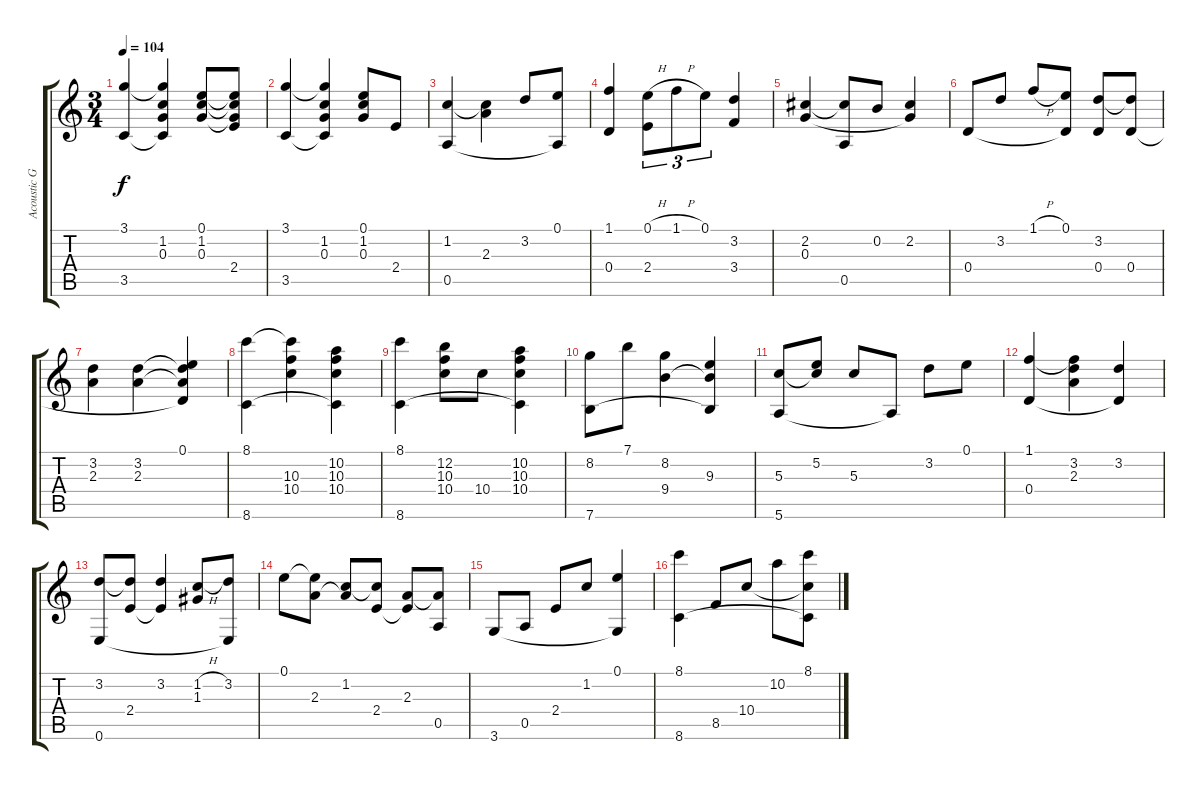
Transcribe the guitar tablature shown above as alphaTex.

\track ("Acoustic Guitar (for sound)" "Acoustic G") {instrument acousticguitarsteel}
\staff {score tabs}
\tuning (E4 B3 G3 D3 A2 E2) {hide}
\ts (3 4)
\tempo 104
\clef g2
\ks c
(3.1 3.5).4{dy f} (3.1{t} 1.2 0.3 3.5{t}).4 (0.1 1.2 0.3).8 (0.1{t} 1.2{t} 0.3{t} 2.4).8 |
(3.1 3.5).4 (3.1{t} 1.2 0.3 3.5{t}).4 (0.1 1.2 0.3).8 2.4.8 |
(1.2 0.5).4 (1.2{t} 2.3).4 3.2.8 (0.1 0.5{t}).8 |
(1.1 0.4).4 (0.1{h} 2.4).8{tu (3 2)} 1.1{h}.8{tu (3 2)} 0.1.8{tu (3 2)} (3.2 3.4).4 |
(2.2 0.3).4 (2.2{t} 0.5).8 0.2.8 (2.2 0.3{t}).4 |
0.4.8 3.2.8 1.1{h}.8 (0.1 0.4{t}).8 (3.2 0.4).8 (3.2{t} 0.4).8 |
(3.2 2.3).4 (3.2 2.3).4 (0.1 3.2{t} 2.3{t} 0.4{t}).4 |
(8.1 8.6).4 (8.1{t} 10.3 10.4).4 (10.2 10.3 10.4 8.6{t}).4 |
(8.1 8.6).4 (12.2 10.3 10.4).8 10.4.8 (10.2 10.3 10.4 8.6{t}).4 |
(8.2 7.6).8 7.1.8 (8.2 9.4).4 (9.3 9.4{t} 7.6{t}).4 |
(5.3 5.6).8 (5.2 5.3{t}).8 5.3.8 5.6{t}.8 3.2.8 0.1.8 |
(1.1 0.4).4 (1.1{t} 3.2 2.3).4 (3.2 0.4{t}).4 |
(3.2 0.6).8 (3.2{t} 2.4).8 (3.2 2.4{t}).4 (1.2{h} 1.3).8 (3.2 0.6{t}).8 |
0.1.8 (0.1{t} 2.3).8 (1.2 2.3{t}).8 (1.2{t} 2.4).8 (2.3 2.4{t}).8 (2.3{t} 0.5).8 |
3.6.8 0.5.8 2.4.8 1.2.8 (0.1 3.6{t}).4 |
(8.1 8.6).4 8.5.8 10.4.8 10.2.8 (8.1 10.4{t} 8.6{t}).8
